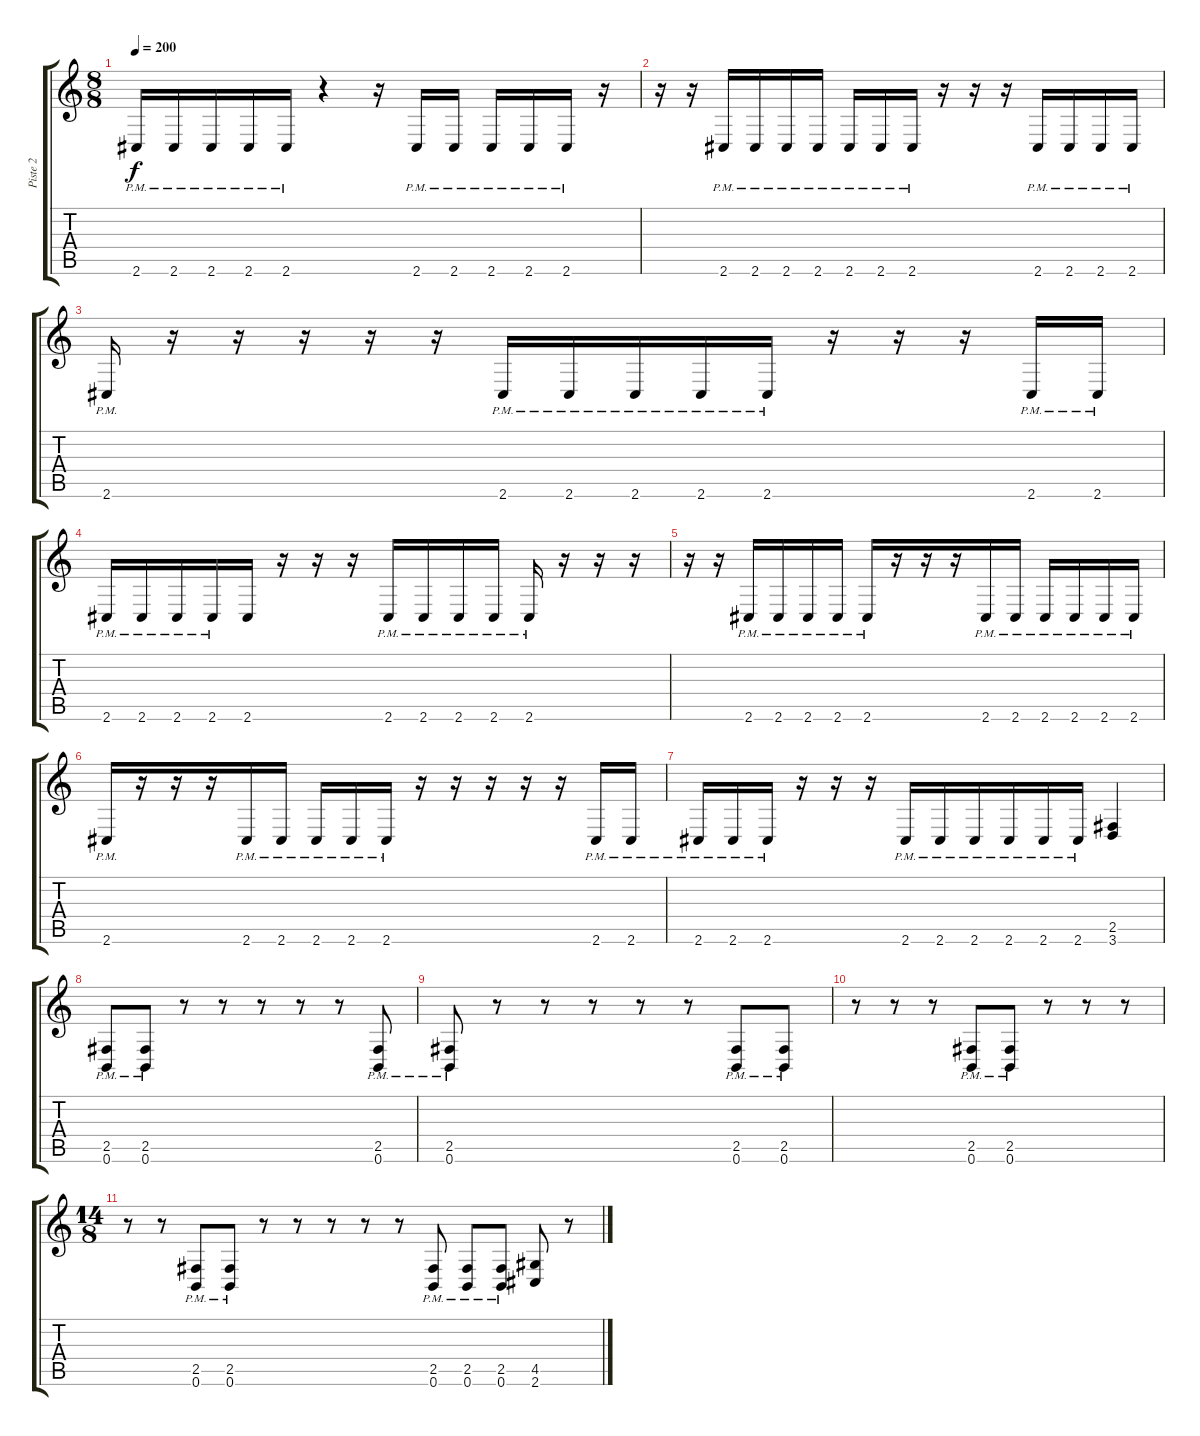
\track ("Piste 2" "Piste 2") {instrument distortionguitar}
\staff {score tabs}
\tuning (B3 Gb3 D3 A2 E2 B1) {hide}
\ts (8 8)
\tempo 200
\clef g2
\ks c
2.6{pm}.16{dy f} 2.6{pm}.16 2.6{pm}.16 2.6{pm}.16 2.6{pm}.16 r.4 r.16 2.6{pm}.16 2.6{pm}.16 2.6{pm}.16 2.6{pm}.16 2.6{pm}.16 r.16 |
r.16 r.16 2.6{pm}.16 2.6{pm}.16 2.6{pm}.16 2.6{pm}.16 2.6{pm}.16 2.6{pm}.16 2.6{pm}.16 r.16 r.16 r.16 2.6{pm}.16 2.6{pm}.16 2.6{pm}.16 2.6{pm}.16 |
2.6{pm}.16 r.16 r.16 r.16 r.16 r.16 2.6{pm}.16 2.6{pm}.16 2.6{pm}.16 2.6{pm}.16 2.6{pm}.16 r.16 r.16 r.16 2.6{pm}.16 2.6{pm}.16 |
2.6{pm}.16 2.6{pm}.16 2.6{pm}.16 2.6{pm}.16 2.6.16 r.16 r.16 r.16 2.6{pm}.16 2.6{pm}.16 2.6{pm}.16 2.6{pm}.16 2.6{pm}.16 r.16 r.16 r.16 |
r.16 r.16 2.6{pm}.16 2.6{pm}.16 2.6{pm}.16 2.6{pm}.16 2.6{pm}.16 r.16 r.16 r.16 2.6{pm}.16 2.6{pm}.16 2.6{pm}.16 2.6{pm}.16 2.6{pm}.16 2.6{pm}.16 |
2.6{pm}.16 r.16 r.16 r.16 2.6{pm}.16 2.6{pm}.16 2.6{pm}.16 2.6{pm}.16 2.6{pm}.16 r.16 r.16 r.16 r.16 r.16 2.6{pm}.16 2.6{pm}.16 |
2.6{pm}.16 2.6{pm}.16 2.6{pm}.16 r.16 r.16 r.16 2.6{pm}.16 2.6{pm}.16 2.6{pm}.16 2.6{pm}.16 2.6{pm}.16 2.6{pm}.16 (2.5 3.6).4 |
(2.5{pm} 0.6{pm}).8 (2.5{pm} 0.6{pm}).8 r.8 r.8 r.8 r.8 r.8 (2.5{pm} 0.6{pm}).8 |
(2.5{pm} 0.6{pm}).8 r.8 r.8 r.8 r.8 r.8 (2.5{pm} 0.6{pm}).8 (2.5{pm} 0.6{pm}).8 |
r.8 r.8 r.8 (2.5{pm} 0.6{pm}).8 (2.5{pm} 0.6{pm}).8 r.8 r.8 r.8 |
\ts (14 8)
r.8 r.8 (2.5{pm} 0.6{pm}).8 (2.5{pm} 0.6{pm}).8 r.8 r.8 r.8 r.8 r.8 (2.5{pm} 0.6{pm}).8 (2.5{pm} 0.6{pm}).8 (2.5{pm} 0.6{pm}).8 (4.5 2.6).8 r.8
